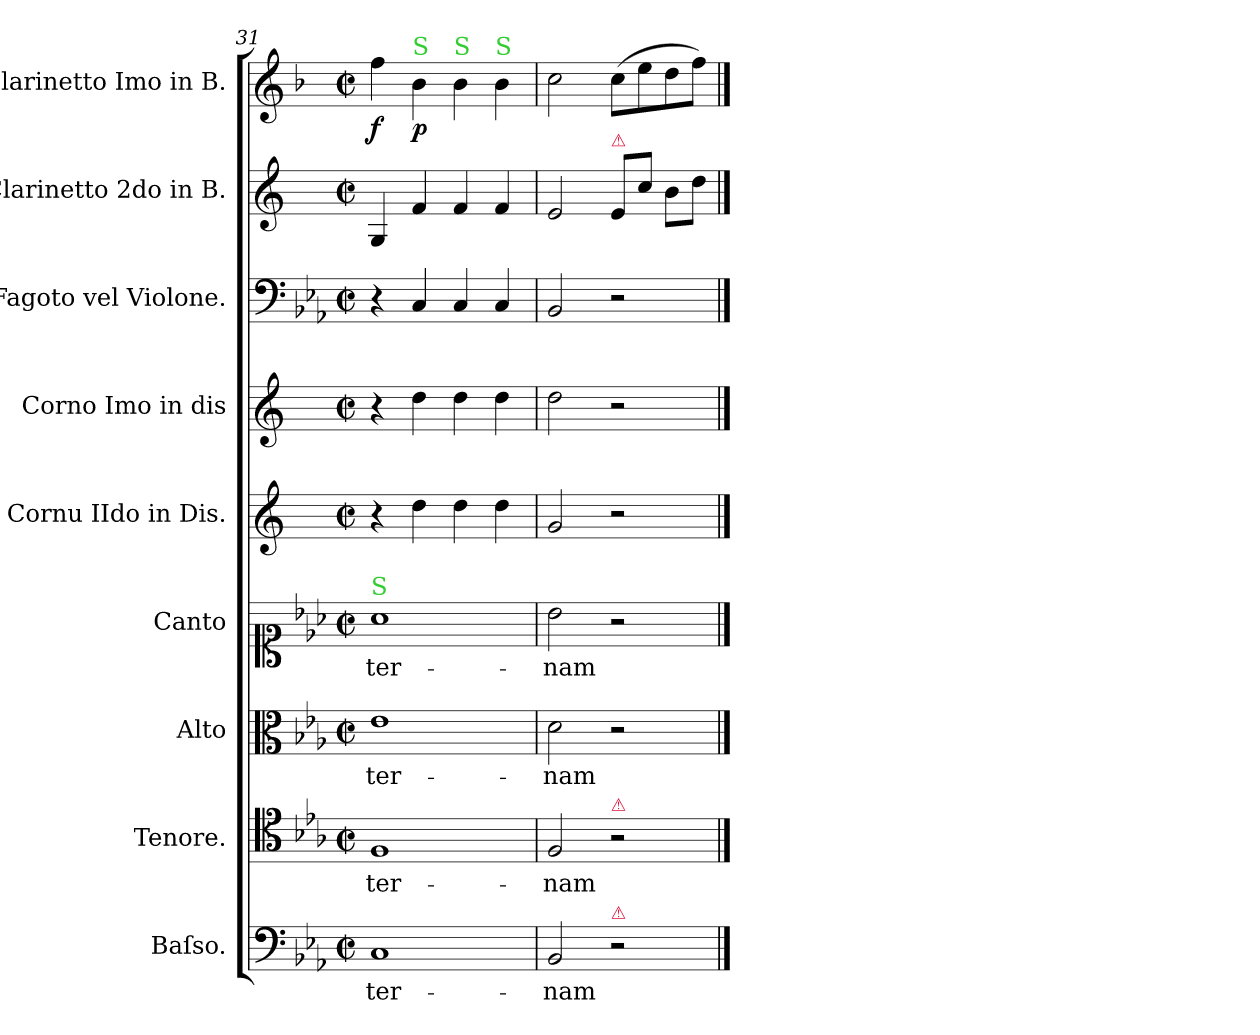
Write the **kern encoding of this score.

**kern	**text	**kern	**text	**kern	**text	**kern	**text	**kern	**kern	**kern	**kern	**kern	**dynam
*part9	*part9	*part8	*part8	*part7	*part7	*part6	*part6	*part5	*part4	*part3	*part2	*part1	*part1
*staff9	*staff9	*staff8	*staff8	*staff7	*staff7	*staff6	*staff6	*staff5	*staff4	*staff3	*staff2	*staff1	*staff1
*I"Baſso.	*	*I"Tenore.	*	*I"Alto	*	*I"Canto	*	*I"Cornu IIdo in Dis.	*I"Corno Imo in dis	*I"Fagoto vel Violone.	*I"Clarinetto 2do in B.	*I"Clarinetto Imo in B.	*
*I'B	*	*I'T	*	*I'A	*	*	*	*I'Cor II in D#	*I'Cor I in D#	*I'Fag	*	*I'Cl I in B♭	*
*clefF4	*	*clefC4	*	*clefC3	*	*clefC1	*	*clefG2	*clefG2	*clefF4	*clefG2	*clefG2	*
*	*	*	*	*	*	*	*	*ITrd5c9	*ITrd5c9	*	*ITrd1c2	*ITrd1c2	*
*k[b-e-a-]	*	*k[b-e-a-]	*	*k[b-e-a-]	*	*k[b-e-a-]	*	*k[b-e-a-]	*k[b-e-a-]	*k[b-e-a-]	*k[b-e-]	*k[b-e-a-]	*
*M2/2	*	*M2/2	*	*M2/2	*	*M2/2	*	*M2/2	*M2/2	*M2/2	*M2/2	*M2/2	*
*met(c|)	*	*met(c|)	*	*met(c|)	*	*met(c|)	*	*met(c|)	*met(c|)	*met(c|)	*met(c|)	*met(c|)	*
=31	=31	=31	=31	=31	=31	=31	=31	=31	=31	=31	=31	=31	=31
!	!	!	!	!	!	!LO:TX:a:color=limegreen:t=S	!	!	!	!	!	!	!
!	!	!	!LO:LY:i	!	!	!	!LO:LY:i	!	!	!	!	!	!
1C	-ter-	1F	-ter-	1e-	-ter-	1a-	-ter-	4r	4r	4r	4F/	4ee-\	f
!	!	!	!	!	!	!	!	!	!	!	!	!LO:TX:a:color=limegreen:t=S	!
.	.	.	.	.	.	.	.	4f\	4f\	4C/	4e-/	4a-\	p
!	!	!	!	!	!	!	!	!	!	!	!	!LO:TX:a:color=limegreen:t=S	!
.	.	.	.	.	.	.	.	4f\	4f\	4C/	4e-/	4a-\	.
!	!	!	!	!	!	!	!	!	!	!	!	!LO:TX:a:color=limegreen:t=S	!
.	.	.	.	.	.	.	.	4f\	4f\	4C/	4e-/	4a-\	.
=32	=32	=32	=32	=32	=32	=32	=32	=32	=32	=32	=32	=32	=32
!	!	!	!LO:LY:i	!	!	!	!LO:LY:i	!	!	!	!	!	!
2BB-/	-nam	2F/	-nam	2d\	-nam	2b-\	-nam	2B-/	2f\	2BB-/	2d/	2b-\	.
!	!	!	!	!	!	!	!	!	!	!	!LO:TX:a:color=crimson:t=⚠	!	!
!	!	!LO:TX:a:color=crimson:t=⚠	!	!	!	!	!	!	!	!	!	!	!
!LO:TX:a:color=crimson:t=⚠	!	!	!	!	!	!	!	!	!	!	!	!	!
2r	.	2r	.	2r	.	2r	.	2r	2r	2r	8d/L	(8b-\L	.
.	.	.	.	.	.	.	.	.	.	.	8b-/J	8dd\	.
.	.	.	.	.	.	.	.	.	.	.	8a\L	8cc\	.
.	.	.	.	.	.	.	.	.	.	.	8cc\J	8ee-\J)	.
==	==	==	==	==	==	==	==	==	==	==	==	==	==
*-	*-	*-	*-	*-	*-	*-	*-	*-	*-	*-	*-	*-	*-
